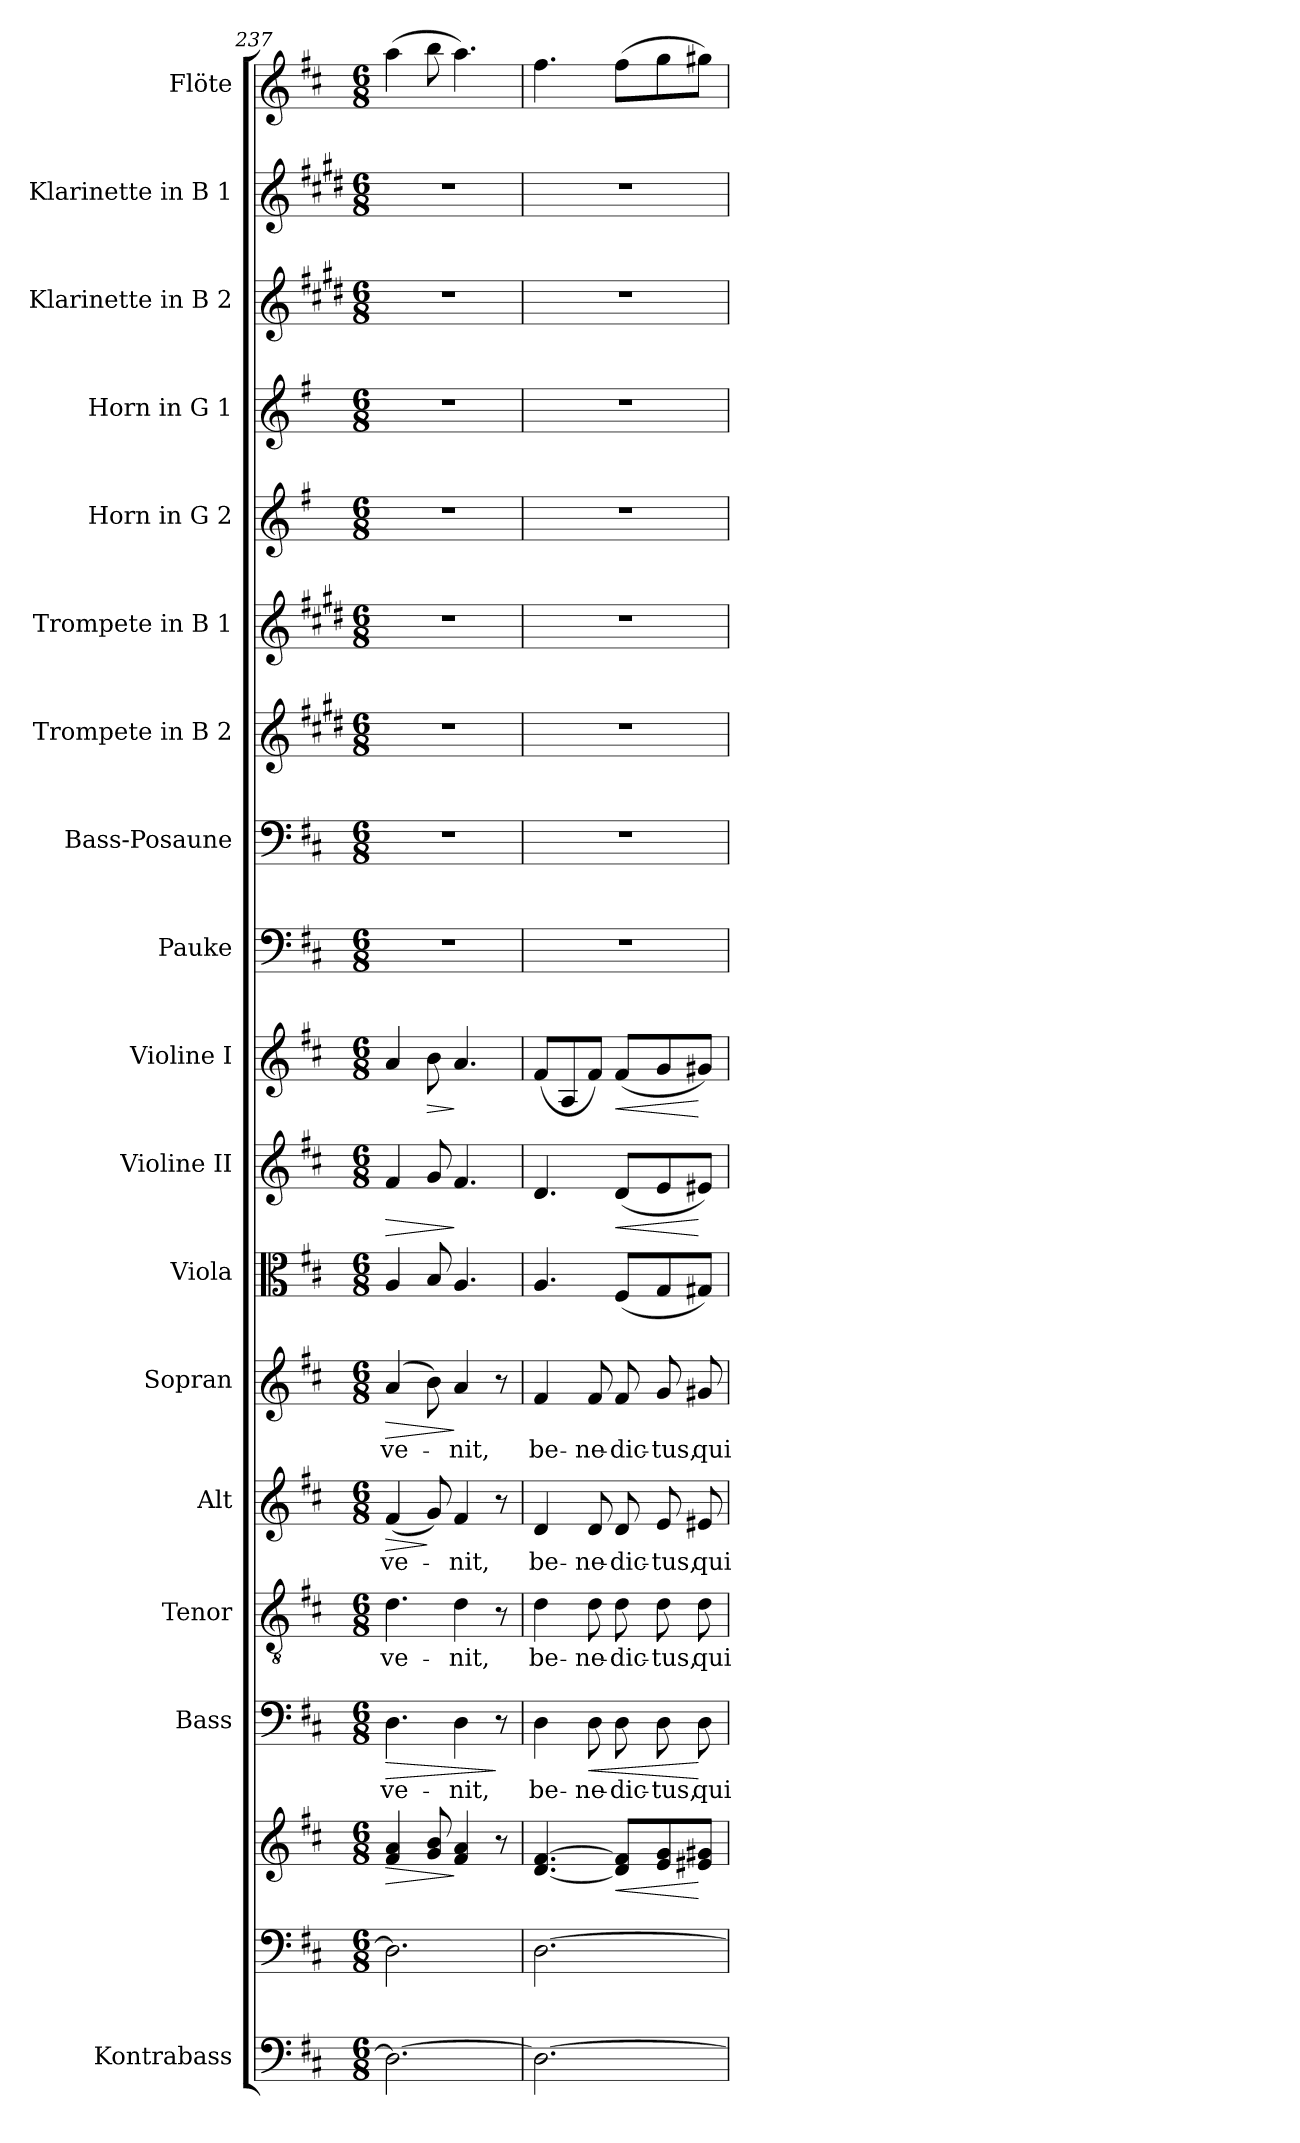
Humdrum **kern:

**kern	**kern	**kern	**dynam	**kern	**text	**dynam	**kern	**text	**kern	**text	**dynam	**kern	**text	**dynam	**kern	**kern	**dynam	**kern	**dynam	**kern	**kern	**kern	**kern	**kern	**kern	**kern	**kern	**kern
*part18	*part17	*part17	*part17	*part16	*part16	*part16	*part15	*part15	*part14	*part14	*part14	*part13	*part13	*part13	*part12	*part11	*part11	*part10	*part10	*part9	*part8	*part7	*part6	*part5	*part4	*part3	*part2	*part1
*staff19	*staff18	*staff17	*staff17/18	*staff16	*staff16	*staff16	*staff15	*staff15	*staff14	*staff14	*staff14	*staff13	*staff13	*staff13	*staff12	*staff11	*staff11	*staff10	*staff10	*staff9	*staff8	*staff7	*staff6	*staff5	*staff4	*staff3	*staff2	*staff1
*I"Kontrabass	*	*	*	*I"Bass	*	*	*I"Tenor	*	*I"Alt	*	*	*I"Sopran	*	*	*I"Viola	*I"Violine II	*	*I"Violine I	*	*I"Pauke	*I"Bass-Posaune	*I"Trompete in B 2	*I"Trompete in B 1	*I"Horn in G 2	*I"Horn in G 1	*I"Klarinette in B 2	*I"Klarinette in B 1	*I"Flöte
*I'Kb.	*	*	*	*I'B	*	*	*I'T	*	*I'A	*	*	*I'S	*	*	*I'Vla.	*I'Vl. II	*	*I'Vl. I	*	*I'Pk.	*I'B. Pos.	*	*	*I'Hrn. 2	*I'Hrn. 1	*	*	*I'Fl.
*clefF4	*clefF4	*clefG2	*	*clefF4	*	*	*clefGv2	*	*clefG2	*	*	*clefG2	*	*	*clefC3	*clefG2	*	*clefG2	*	*clefF4	*clefF4	*clefG2	*clefG2	*clefG2	*clefG2	*clefG2	*clefG2	*clefG2
*ITrd7c12	*	*	*	*	*	*	*	*	*	*	*	*	*	*	*	*	*	*	*	*	*	*ITrd1c2	*ITrd1c2	*ITrd3c5	*ITrd3c5	*ITrd1c2	*ITrd1c2	*
*k[f#c#]	*k[f#c#]	*k[f#c#]	*	*k[f#c#]	*	*	*k[f#c#]	*	*k[f#c#]	*	*	*k[f#c#]	*	*	*k[f#c#]	*k[f#c#]	*	*k[f#c#]	*	*k[f#c#]	*k[f#c#]	*k[f#c#]	*k[f#c#]	*k[f#c#]	*k[f#c#]	*k[f#c#]	*k[f#c#]	*k[f#c#]
*D:	*D:	*D:	*	*D:	*	*	*D:	*	*D:	*	*	*D:	*	*	*D:	*D:	*	*D:	*	*D:	*D:	*D:	*D:	*D:	*D:	*D:	*D:	*D:
*M6/8	*M6/8	*M6/8	*	*M6/8	*	*	*M6/8	*	*M6/8	*	*	*M6/8	*	*	*M6/8	*M6/8	*	*M6/8	*	*M6/8	*M6/8	*M6/8	*M6/8	*M6/8	*M6/8	*M6/8	*M6/8	*M6/8
=237	=237	=237	=237	=237	=237	=237	=237	=237	=237	=237	=237	=237	=237	=237	=237	=237	=237	=237	=237	=237	=237	=237	=237	=237	=237	=237	=237	=237
!	!	!	!LO:HP:b	!	!LO:LY:b	!LO:HP:b	!	!LO:LY:b	!	!LO:LY:b	!LO:HP:b	!	!LO:LY:b	!LO:HP:b	!	!	!LO:HP:b	!	!	!	!	!	!	!	!	!	!	!
2.DD\_	2.D\]	4f#/ 4a/	>	4.D\	ve-	>	4.d\	ve-	(<4f#/	ve-	>	(4a/	ve-	>	4A/	4f#/	>	4a/	.	2.r	2.r	2.r	2.r	2.r	2.r	2.r	2.r	(>4aa\
!	!	!	!	!	!	!	!	!	!	!	!	!	!	!	!	!	!	!	!LO:HP:b	!	!	!	!	!	!	!	!	!
.	.	8g/ 8b/	.	.	.	.	.	.	8g/)	.	]	8b\)	.	.	8B/	8g/	.	8b\	>	.	.	.	.	.	.	.	.	8bb\
!	!	!	!	!	!LO:LY:b	!	!	!LO:LY:b	!	!LO:LY:b	!	!	!LO:LY:b	!	!	!	!	!	!	!	!	!	!	!	!	!	!	!
.	.	4f#/ 4a/	]	4D\	-nit,	.	4d\	-nit,	4f#/	-nit,	.	4a/	-nit,	]	4.A/	4.f#/	]	4.a/	]	.	.	.	.	.	.	.	.	4.aa\)
.	.	8r	.	8r	.	]	8r	.	8r	.	.	8r	.	.	.	.	.	.	.	.	.	.	.	.	.	.	.	.
=238	=238	=238	=238	=238	=238	=238	=238	=238	=238	=238	=238	=238	=238	=238	=238	=238	=238	=238	=238	=238	=238	=238	=238	=238	=238	=238	=238	=238
!	!	!	!	!	!LO:LY:b	!	!	!LO:LY:b	!	!LO:LY:b	!	!	!LO:LY:b	!	!	!	!	!	!	!	!	!	!	!	!	!	!	!
2.DD\_	[2.D\	[4.d/ [4.f#/	.	4D\	be-	.	4d\	be-	4d/	be-	.	4f#/	be-	.	4.A/	4.d/	.	(<8f#/L	.	2.r	2.r	2.r	2.r	2.r	2.r	2.r	2.r	4.ff#\
.	.	.	.	.	.	.	.	.	.	.	.	.	.	.	.	.	.	8A/	.	.	.	.	.	.	.	.	.	.
!	!	!	!	!	!LO:LY:b	!LO:HP:b	!	!LO:LY:b	!	!LO:LY:b	!	!	!LO:LY:b	!	!	!	!	!	!	!	!	!	!	!	!	!	!	!
.	.	.	.	8D\	-ne-	<	8d\	-ne-	8d/	-ne-	.	8f#/	-ne-	.	.	.	.	8f#/J)	.	.	.	.	.	.	.	.	.	.
!	!	!	!LO:HP:b	!	!LO:LY:b	!	!	!LO:LY:b	!	!LO:LY:b	!	!	!LO:LY:b	!	!	!	!LO:HP:b	!	!LO:HP:b	!	!	!	!	!	!	!	!	!
.	.	8d/] 8f#/]L	<	8D\	-dic-	.	8d\	-dic-	8d/	-dic-	.	8f#/	-dic-	.	(<8F#/L	(<8d/L	<	(<8f#/L	<	.	.	.	.	.	.	.	.	(>8ff#\L
!	!	!	!	!	!LO:LY:b	!	!	!LO:LY:b	!	!LO:LY:b	!	!	!LO:LY:b	!	!	!	!	!	!	!	!	!	!	!	!	!	!	!
.	.	8e/ 8g/	.	8D\	-tus,	.	8d\	-tus,	8e/	-tus,	.	8g/	-tus,	.	8G/	8e/	.	8g/	.	.	.	.	.	.	.	.	.	8gg\
!	!	!	!	!	!LO:LY:b	!	!	!LO:LY:b	!	!LO:LY:b	!	!	!LO:LY:b	!	!	!	!	!	!	!	!	!	!	!	!	!	!	!
.	.	8e#X/ 8g#X/J	[	8D\	qui	[	8d\	qui	8e#X/	qui	.	8g#X/	qui	.	8G#X/J)	8e#X/J)	[	8g#X/J)	[	.	.	.	.	.	.	.	.	8gg#X\J)
=	=	=	=	=	=	=	=	=	=	=	=	=	=	=	=	=	=	=	=	=	=	=	=	=	=	=	=	=
*-	*-	*-	*-	*-	*-	*-	*-	*-	*-	*-	*-	*-	*-	*-	*-	*-	*-	*-	*-	*-	*-	*-	*-	*-	*-	*-	*-	*-
